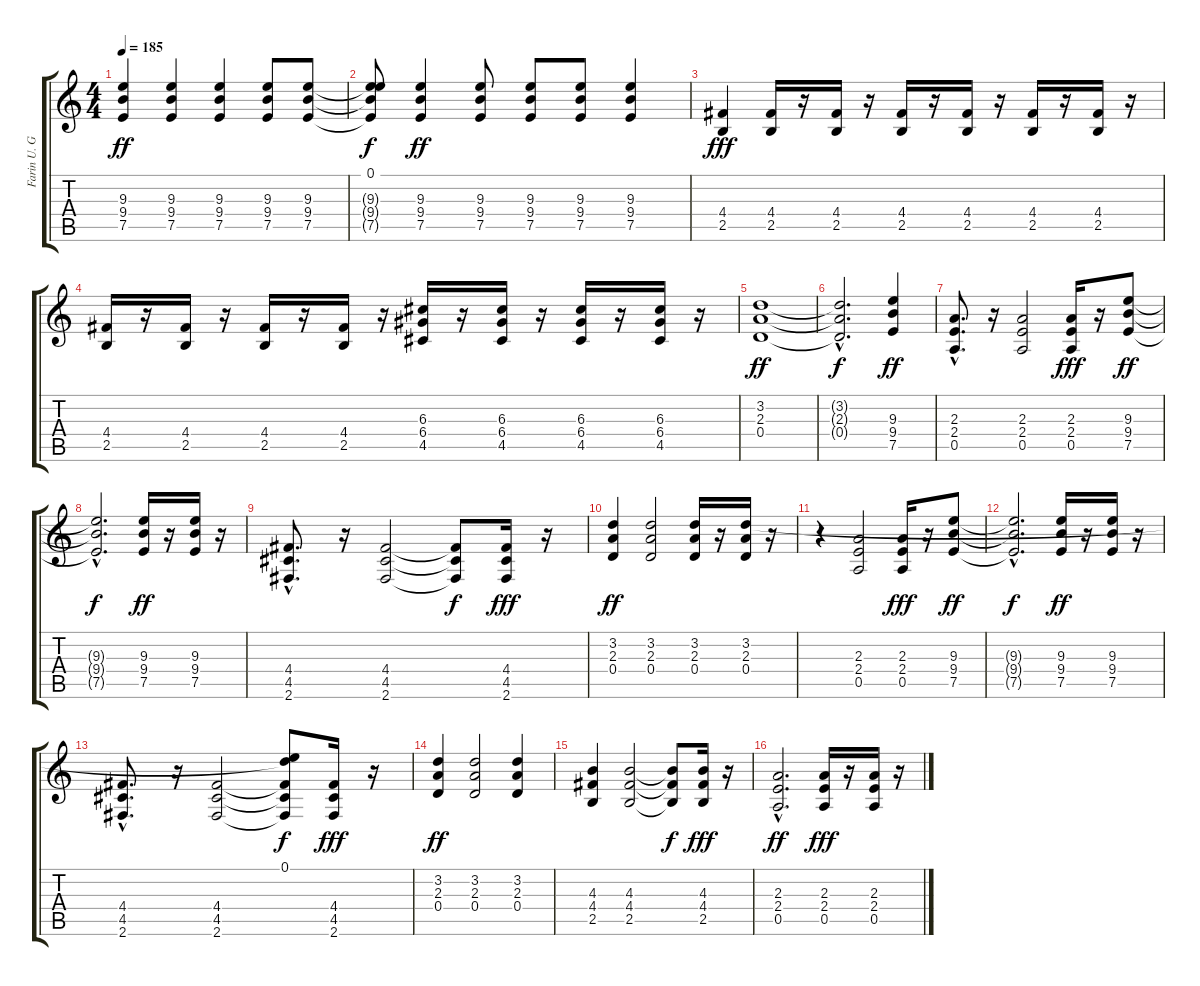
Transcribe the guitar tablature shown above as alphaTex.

\track ("Farin U. Guitar 2" "Farin U. G") {instrument overdrivenguitar}
\staff {score tabs}
\tuning (E4 B3 G3 D3 A2 E2) {hide}
\ts (4 4)
\tempo 185
\clef g2
\ks c
(9.3 9.4 7.5).4{dy ff} (9.3 9.4 7.5).4 (9.3 9.4 7.5).4 (9.3 9.4 7.5).8 (9.3 9.4 7.5).8 |
(0.1 9.3{t} 9.4{t} 7.5{t}).8{dy f} (9.3 9.4 7.5).4{dy ff} (9.3 9.4 7.5).8 (9.3 9.4 7.5).8 (9.3 9.4 7.5).8 (9.3 9.4 7.5).4 |
(4.4 2.5).4{dy fff} (4.4 2.5).16 r.16 (4.4 2.5).16 r.16 (4.4 2.5).16 r.16 (4.4 2.5).16 r.16 (4.4 2.5).16 r.16 (4.4 2.5).16 r.16 |
(4.4 2.5).16 r.16 (4.4 2.5).16 r.16 (4.4 2.5).16 r.16 (4.4 2.5).16 r.16 (6.3 6.4 4.5).16 r.16 (6.3 6.4 4.5).16 r.16 (6.3 6.4 4.5).16 r.16 (6.3 6.4 4.5).16 r.16 |
(3.2 2.3 0.4).1{dy ff} |
(3.2{hac t} 2.3{hac t} 0.4{hac t}).2{d dy f} (9.3 9.4 7.5).4{dy ff} |
(2.3{hac} 2.4{hac} 0.5{hac}).8{d} r.16 (2.3 2.4 0.5).2 (2.3 2.4 0.5).16{dy fff} r.16 (9.3 9.4 7.5).8{dy ff} |
(9.3{hac t} 9.4{hac t} 7.5{hac t}).2{d dy f} (9.3 9.4 7.5).16{dy ff} r.16 (9.3 9.4 7.5).16 r.16 |
(4.4{hac} 4.5{hac} 2.6{hac}).8{d} r.16 (4.4 4.5 2.6).2 (4.4{t} 4.5{t} 2.6{t}).8{dy f} (4.4 4.5 2.6).16{dy fff} r.16 |
(3.2 2.3 0.4).4{dy ff} (3.2 2.3 0.4).2 (3.2 2.3 0.4).16 r.16 (3.2 2.3 0.4).16 r.16 |
r.4 (2.3 2.4 0.5).2 (2.3 2.4 0.5).16{dy fff} r.16 (9.3 9.4 7.5).8{dy ff} |
(9.3{hac t} 9.4{hac t} 7.5{hac t}).2{d dy f} (9.3 9.4 7.5).16{dy ff} r.16 (9.3 9.4 7.5).16 r.16 |
(4.4{hac} 4.5{hac} 2.6{hac}).8{d} r.16 (4.4 4.5 2.6).2 (0.1 3.2{t} 4.4{t} 4.5{t} 2.6{t}).8{dy f} (4.4 4.5 2.6).16{dy fff} r.16 |
(3.2 2.3 0.4).4{dy ff} (3.2 2.3 0.4).2 (3.2 2.3 0.4).4 |
(4.3 4.4 2.5).4 (4.3 4.4 2.5).2 (4.3{t} 4.4{t} 2.5{t}).8{dy f} (4.3 4.4 2.5).16{dy fff} r.16 |
(2.3{hac} 2.4{hac} 0.5{hac}).2{d dy ff} (2.3 2.4 0.5).16{dy fff} r.16 (2.3 2.4 0.5).16 r.16
